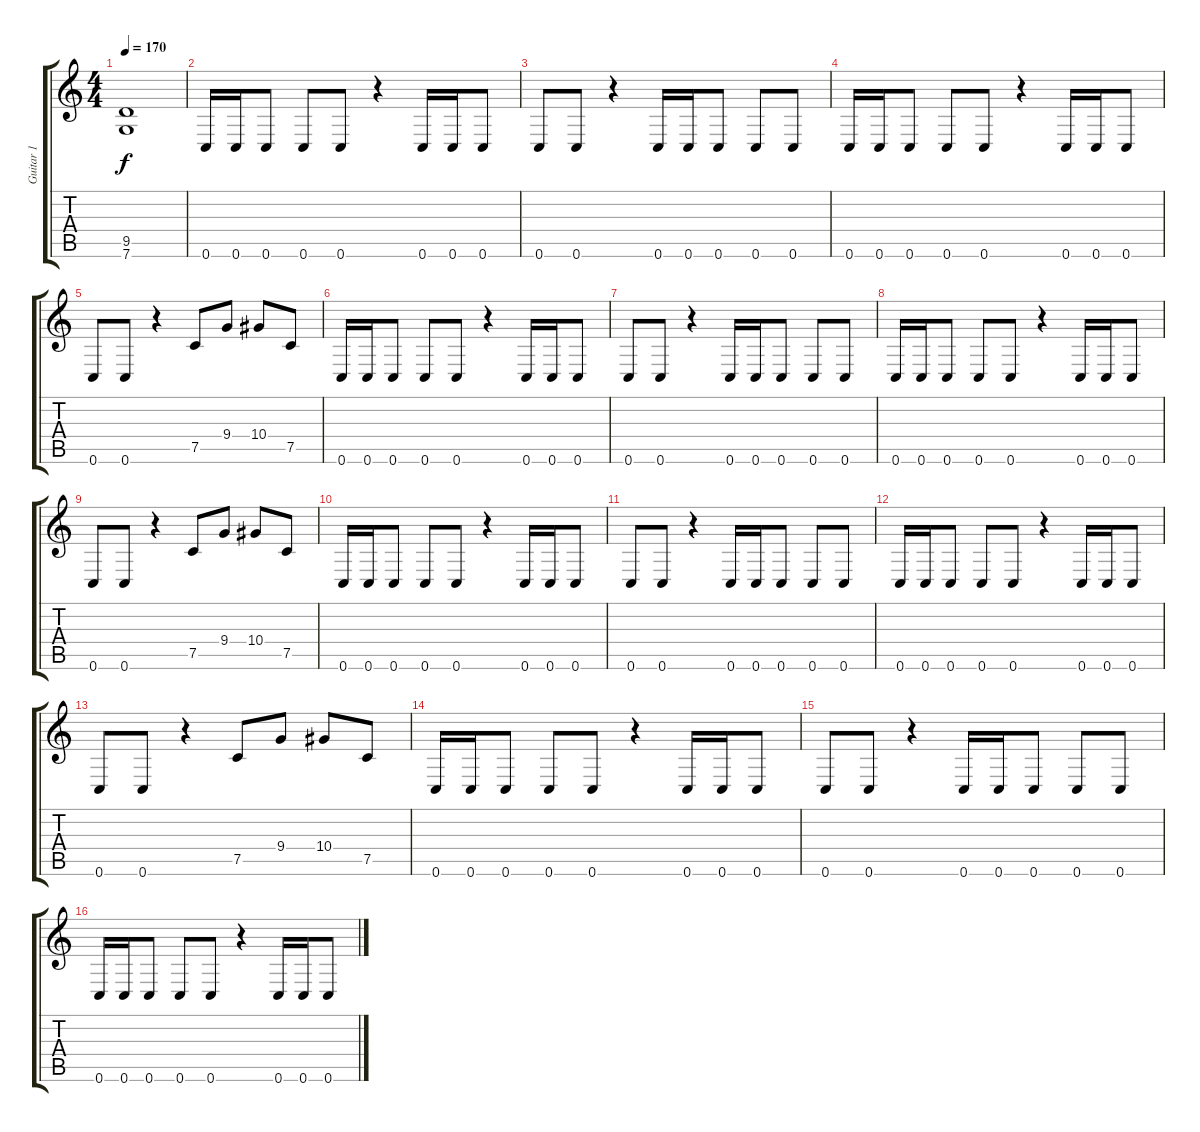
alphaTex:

\track ("Guitar 1" "Guitar 1") {instrument overdrivenguitar}
\staff {score tabs}
\tuning (C4 G3 Eb3 Bb2 F2 C2) {hide}
\ts (4 4)
\tempo 170
\clef g2
\ks c
(9.5{t} 7.6{t}).1{dy f} |
0.6.16 0.6.16 0.6.8 0.6.8 0.6.8 r.4 0.6.16 0.6.16 0.6.8 |
0.6.8 0.6.8 r.4 0.6.16 0.6.16 0.6.8 0.6.8 0.6.8 |
0.6.16 0.6.16 0.6.8 0.6.8 0.6.8 r.4 0.6.16 0.6.16 0.6.8 |
0.6.8 0.6.8 r.4 7.5.8 9.4.8 10.4.8 7.5.8 |
0.6.16 0.6.16 0.6.8 0.6.8 0.6.8 r.4 0.6.16 0.6.16 0.6.8 |
0.6.8 0.6.8 r.4 0.6.16 0.6.16 0.6.8 0.6.8 0.6.8 |
0.6.16 0.6.16 0.6.8 0.6.8 0.6.8 r.4 0.6.16 0.6.16 0.6.8 |
0.6.8 0.6.8 r.4 7.5.8 9.4.8 10.4.8 7.5.8 |
0.6.16 0.6.16 0.6.8 0.6.8 0.6.8 r.4 0.6.16 0.6.16 0.6.8 |
0.6.8 0.6.8 r.4 0.6.16 0.6.16 0.6.8 0.6.8 0.6.8 |
0.6.16 0.6.16 0.6.8 0.6.8 0.6.8 r.4 0.6.16 0.6.16 0.6.8 |
0.6.8 0.6.8 r.4 7.5.8 9.4.8 10.4.8 7.5.8 |
0.6.16 0.6.16 0.6.8 0.6.8 0.6.8 r.4 0.6.16 0.6.16 0.6.8 |
0.6.8 0.6.8 r.4 0.6.16 0.6.16 0.6.8 0.6.8 0.6.8 |
0.6.16 0.6.16 0.6.8 0.6.8 0.6.8 r.4 0.6.16 0.6.16 0.6.8
